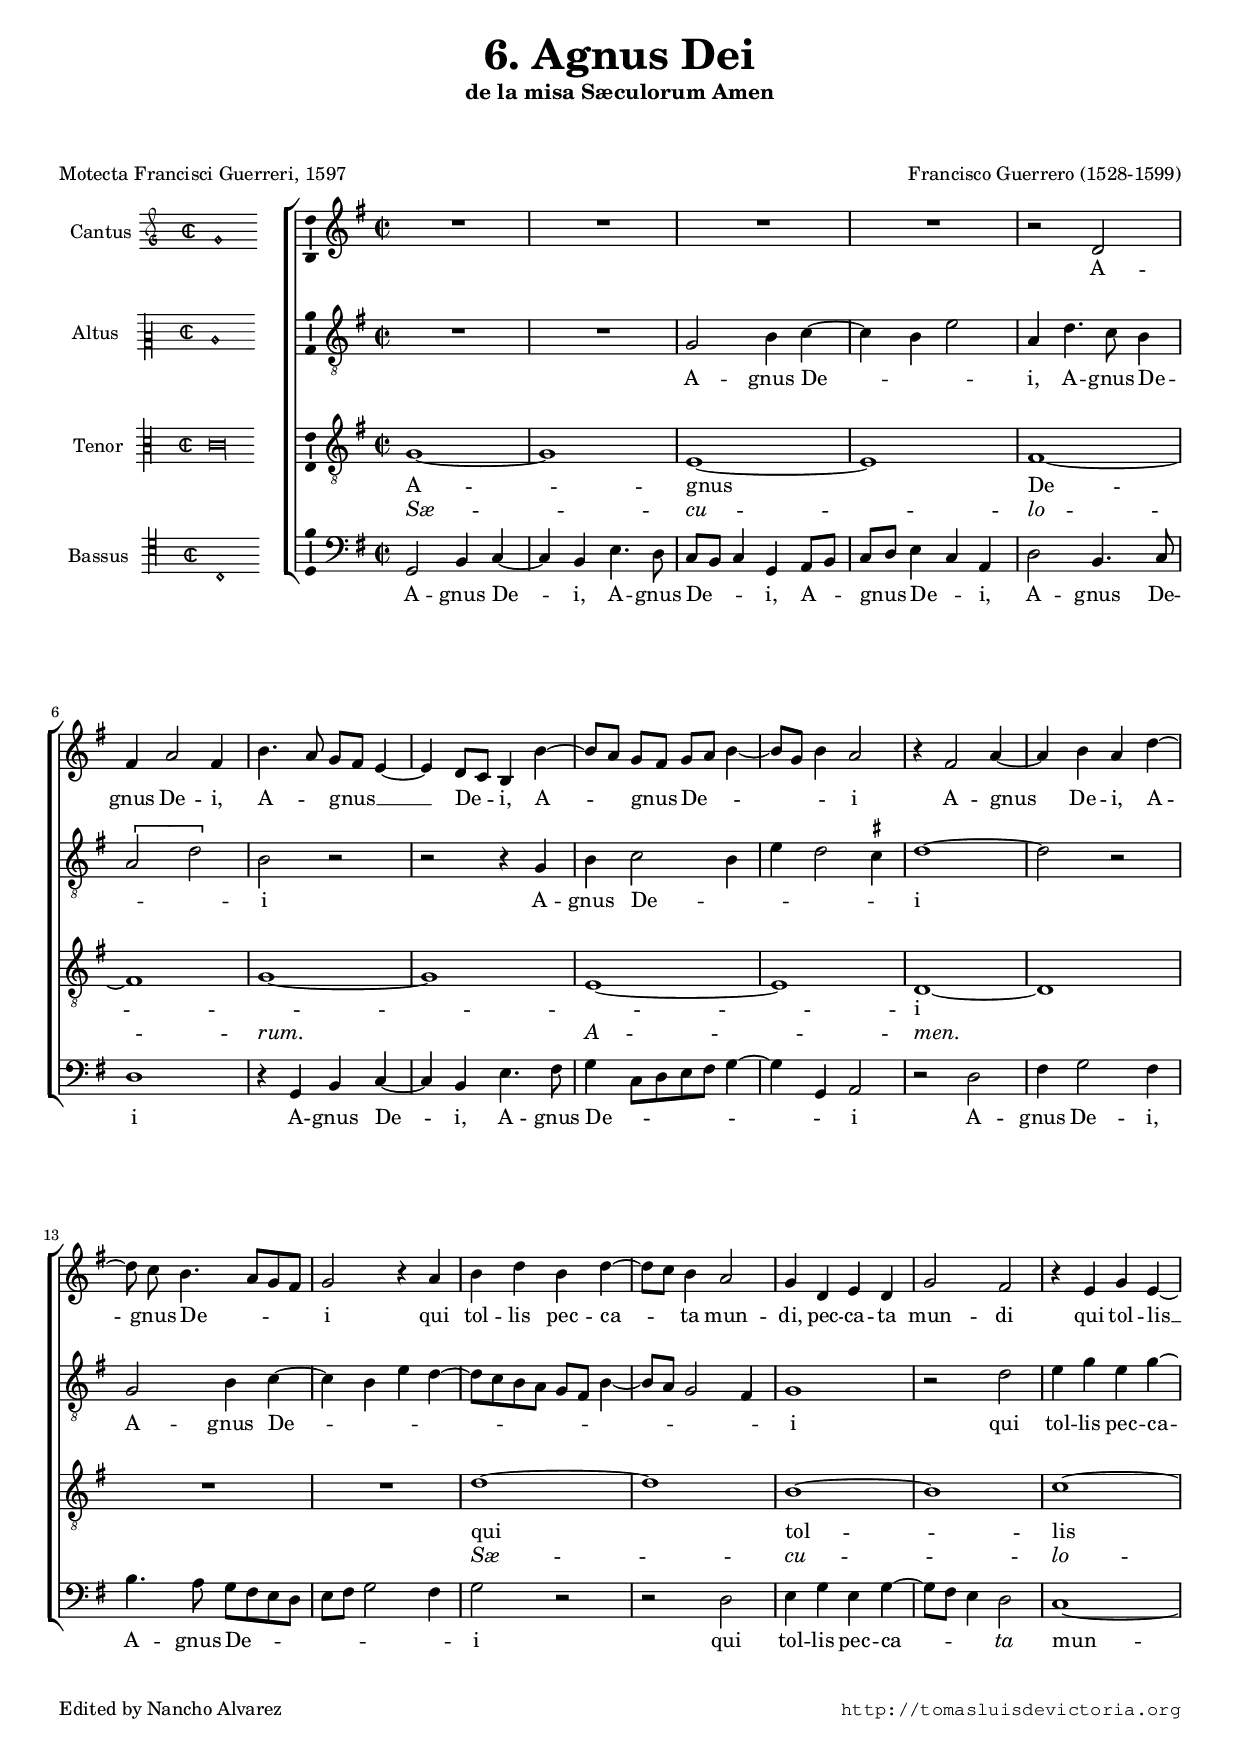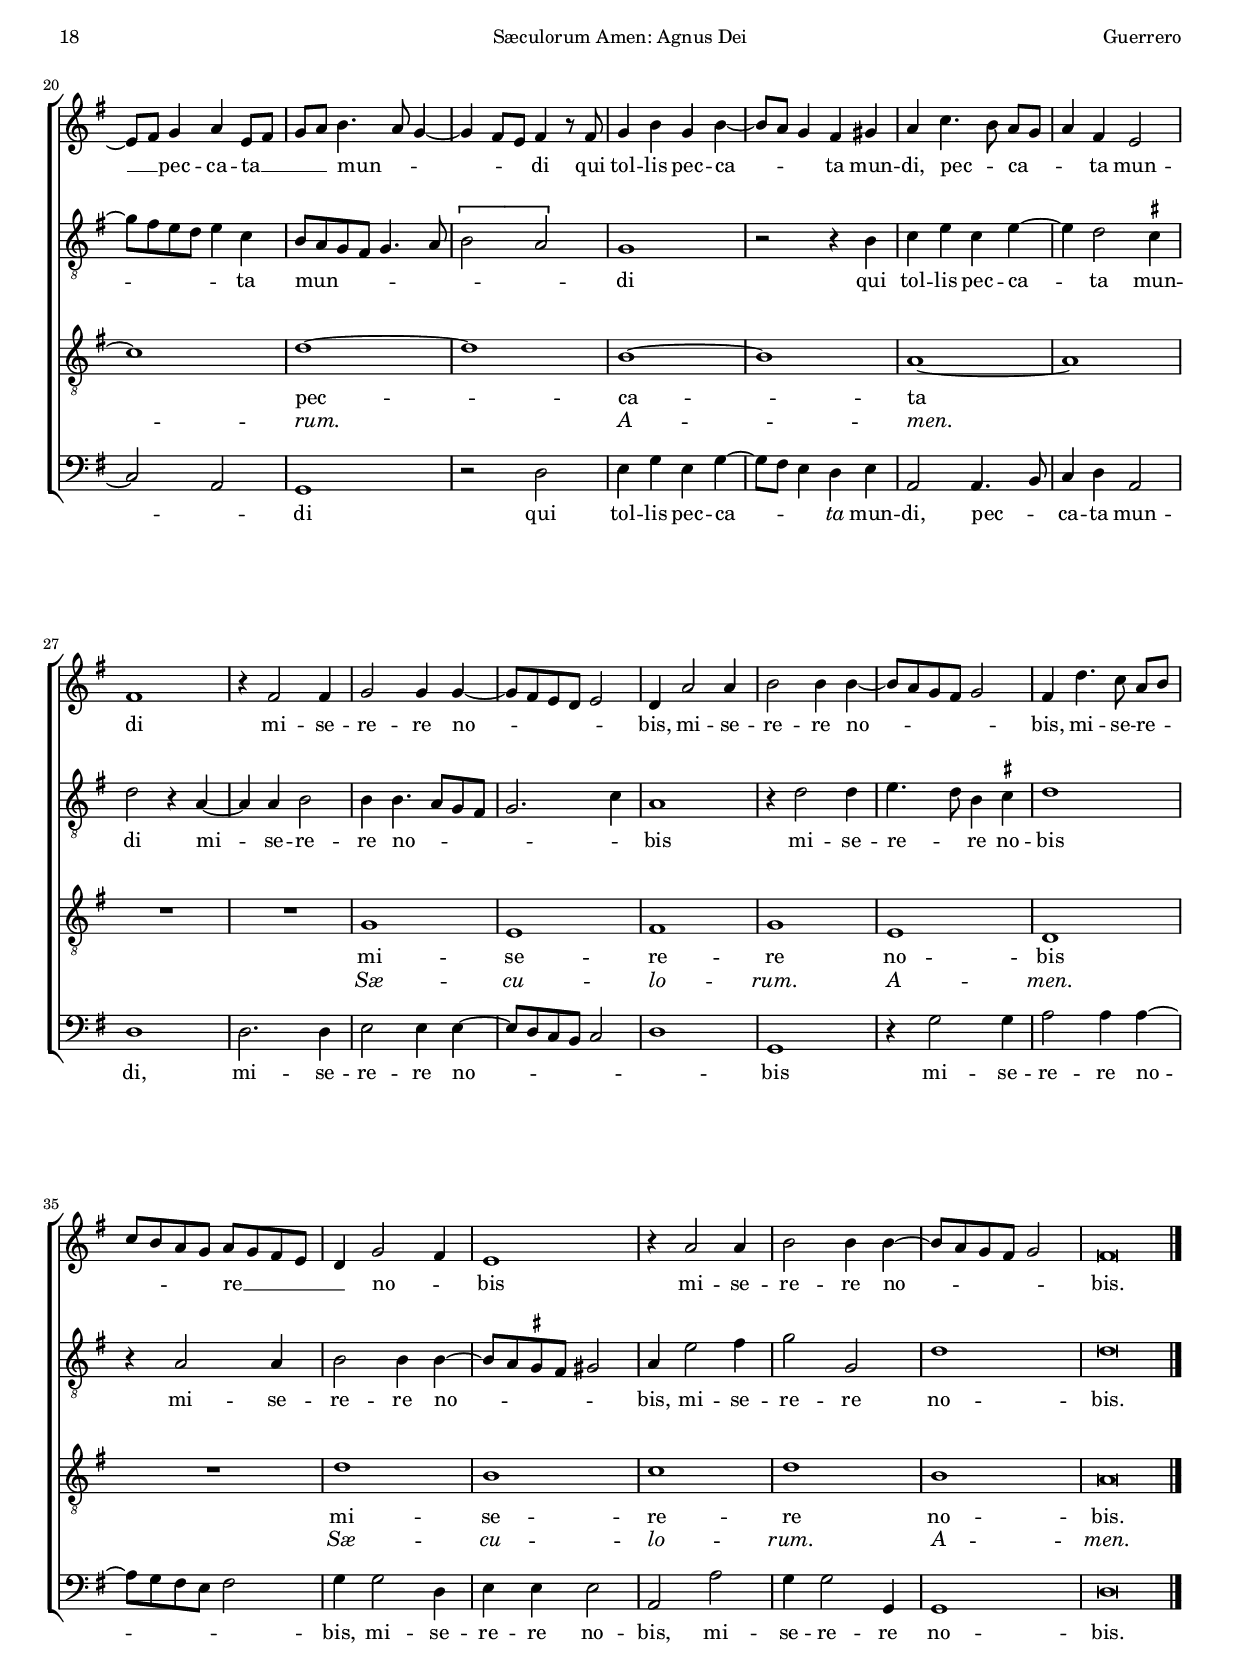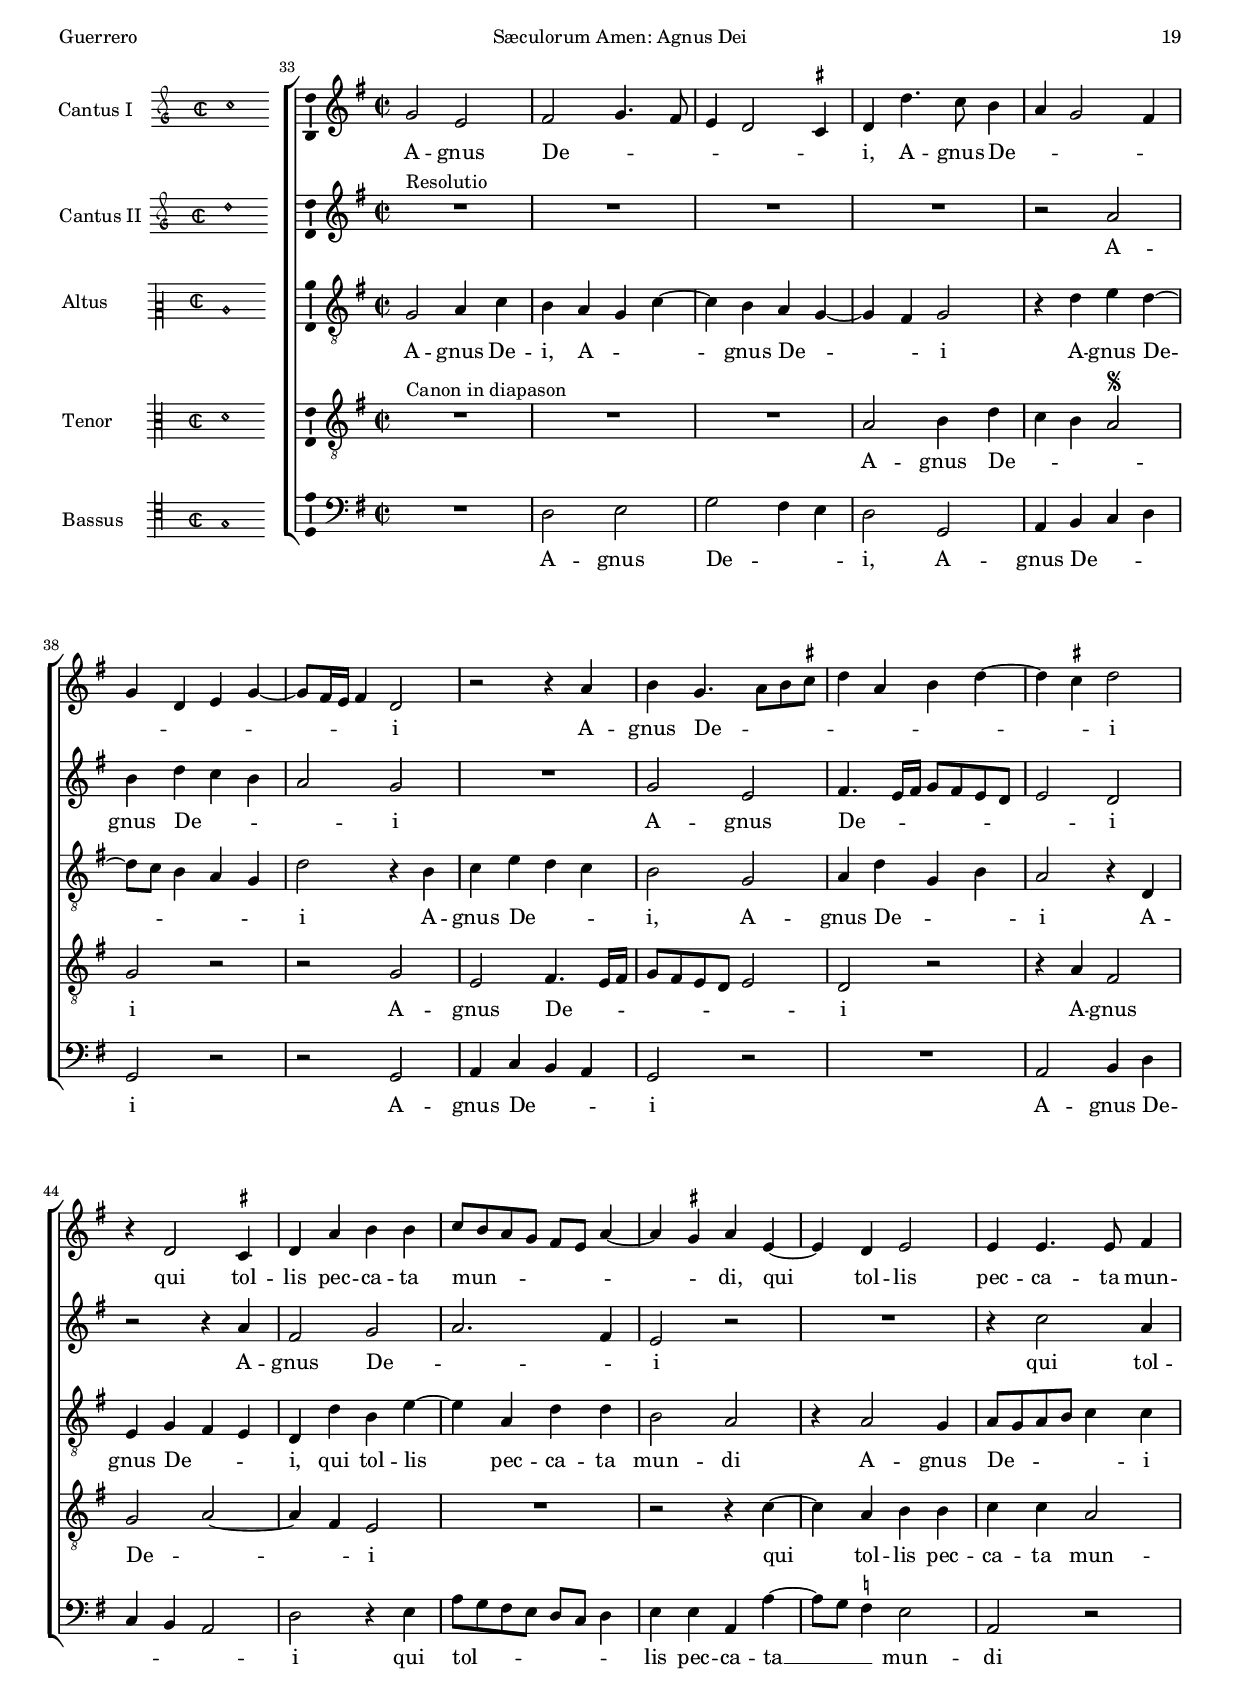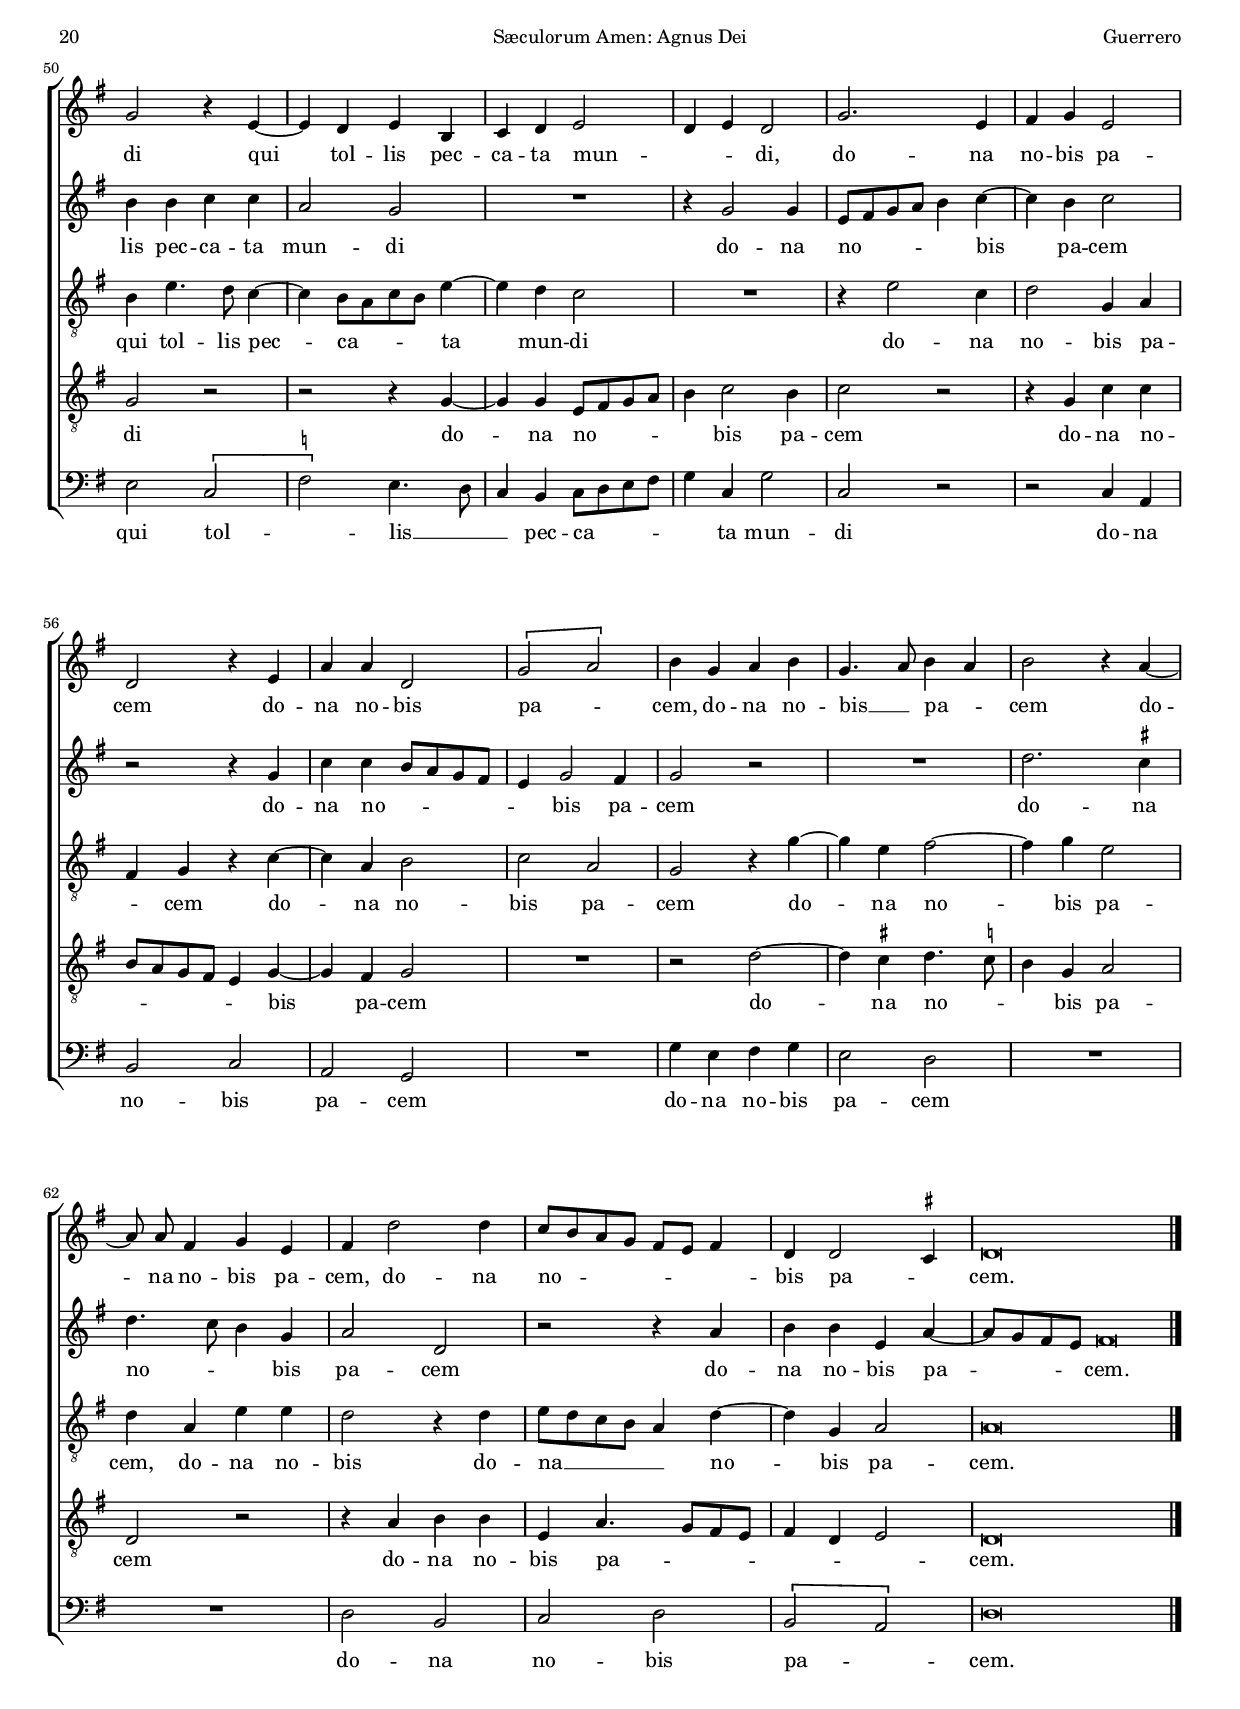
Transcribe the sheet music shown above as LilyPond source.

\version "2.18.0"

#(set-default-paper-size "a4")
#(set-global-staff-size 16.4)
#(ly:set-option 'point-and-click #f)
%mobile -s14.5 -i3.2

italicas=\override LyricText.font-shape = #'italic
rectas=\override LyricText.font-shape = #'upright
ss=\once \set suggestAccidentals = ##t
incipitwidth = 20

htitle="Sæculorum Amen: Agnus Dei"
hcomposer="Guerrero"

\header {
	title=\markup{\fontsize #3 "6. Agnus Dei"}
	subtitle="de la misa Sæculorum Amen"
	subsubtitle=\markup{\null \vspace #2 }
	composer="Francisco Guerrero (1528-1599)"
        pdfauthor=\composer
	%opus="(-)"
	poet="Motecta Francisci Guerreri, 1597"
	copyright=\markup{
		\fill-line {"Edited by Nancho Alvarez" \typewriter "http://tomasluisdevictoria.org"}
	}
%	tagline=""
}

global={\key c \major \time 2/2 \skip 1*41 \bar "|." }


cantus=\relative c''{
	R1*4
	r2 g2
	b4 d2 b4
	e4. d8 c b a4 ~
	a g8 f e4 e' ~
	e8[ d] c[ b] c[ d] e4 ~
	e8 c e4 d2
	r4 b2 d4 ~
	d4 e d g ~
	g8 \noBeam f e4. d8 c b
	c2 r4 d
	e g e g ~
	g8 f e4 d2
	c4 g a g
	c2 b
	r4 a c a ~
	a8 b c4 d a8 b
	c d e4. d8 c4 ~
	c b8 a b4 r8 b
	c4 e c e ~
	e8 d c4 b cis
	d f4. e8 d[ c]
	d4 b a2
	b1
	r4 b2 b4
	c2 c4 c ~
	c8 b a g a2
	g4 d'2 d4
	e2 e4 e ~
	e8 d c b c2
	b4 g'4. f8 d[ e]
	f8 e d c d c b a
	g4 c2 b4
	a1
	r4 d2 d4
	e2 e4 e ~
	e8 d c b c2
	b\breve*1/2
}

altus=\relative c'{
	R1*2
	c2 e4 f ~
	f4 e a2
	d,4 g4. f8 e4
	\[d2 g\]
	e2 r
	r2 r4 c
	e f2 e4
	a4 g2 \ss fis4
	g1 ~
	g2 r
	c,2 e4 f ~
	f e a g ~
	g8 f e d c b e4 ~
	e8 d c2 b4
	c1
	r2 g'2
	a4 c a c ~
	c8 b a g a4 f
	e8 d c b c4. d8
	\[e2 d\]
	c1
	r2 r4 e
	f a f a ~
	a g2 \ss fis4
	g2 r4 d ~
	d d e2
	e4 e4. d8 c b
	c2. f4
	d1
	r4 g2 g4
	a4. g8 e4 \ss fis4
	g1
	r4 d2 d4
	e2 e4 e ~
	e8 d \ss cis b cis!2
	d4 a'2 b4
	c2 c,
	g'1
	g\breve*1/2
}

tenor=\relative c'{
	c1 ~
	c
	a1 ~
	a
	b ~
	b 
	c ~
	c
	a ~
	a
	g ~
	g
	R1*2
	g'1 ~
	g
	e ~
	e 
	f ~
	f
	g ~
	g
	e ~
	e 
	d ~
	d
	R1*2
	c1
	a
	b
	c
	a
	g
	R1
	g'
	e
	f
	g
	e
	d\breve*1/2
}

bassus=\relative c{
	c2 e4 f ~f e a4. g8
	f8 e f4 c d8 e
	f g a4 f d
	g2 e4. f8
	g1
	r4 c, e f ~
	f e a4. b8
	c4 f,8[ g a b] c4 ~
	c c, d2
	r2 g
	b4 c2 b4
	e4. d8 c b a g
	a b c2 b4
	c2 r
	r2 g
	a4 c a c ~
	c8 b a4 g2
	f1 ~
	f2 d
	c1
	r2 g'
	a4 c a c ~
	c8 b a4 g a
	d,2 d4. e8
	f4 g d2
	g1
	g2. g4
	a2 a4 a ~
	a8 g f e f2
	g1
	c,1
	r4 c'2 c4
	d2 d4 d ~
	d8 c b a b2
	c4 c2 g4
	a a a2
	d, d'
	c4 c2 c,4
	c1
	g'\breve*1/2
}

textocantus=\lyricmode{
A -- gnus De -- i,
A -- _ gnus __ _ _ De -- _ i,
A -- _ gnus _ De -- _ _ _ _ i
A -- gnus De -- i,
A -- gnus De -- _ _ _ i
qui tol -- lis pec -- ca -- _ ta mun -- di,
pec -- ca -- ta mun -- di
qui tol -- lis __ _ pec -- ca -- ta __ _ _ _ mun -- _ _ _ _ di
qui tol -- lis pec -- ca -- _ _ ta mun -- di,
pec -- _ ca -- _ _ ta mun -- di
mi -- se -- re -- re no -- _ _ _ _ bis,
mi -- se -- re -- re no -- _ _ _ _ bis,
mi -- se -- re -- _ _ _ _ _ re __ _ _ _ _ no -- _ bis
mi -- se -- re -- re no -- _ _ _ _ bis.
}

textoaltus=\lyricmode{
A -- gnus De -- _ _ i,
A -- gnus De -- _ _ i
A -- gnus De -- _ _ _ _ i
A -- gnus De -- _ _ _ _ _ _ _ _ _ _ _ _ i
qui tol -- lis pec -- ca -- _ _ _ _ ta mun -- _ _ _ _ _ _ _ di
qui tol -- lis pec -- ca -- ta mun -- di
mi -- se -- re -- re no -- _ _ _ _ _ bis
mi -- se -- re -- _ re no -- bis
mi -- se -- re -- re no -- _ _ _ _ bis,
mi -- se -- re -- re no -- bis.
}

textotenor=\lyricmode{
A -- gnus De -- _ _ i
qui tol -- lis pec -- ca -- ta 
mi -- se -- re -- re no -- bis
mi -- se -- re -- re no -- bis.
}

textotenordos=\lyricmode{
\italicas
Sæ -- cu -- lo -- rum. A -- men.
Sæ -- cu -- lo -- rum. A -- men.
Sæ -- cu -- lo -- rum. A -- men.
Sæ -- cu -- lo -- rum. A -- men.
}

textobassus=\lyricmode{
A -- gnus De -- i,
A -- gnus De -- _ _ i,
A -- _ gnus _ De -- _ i,
A -- gnus De -- i
A -- gnus De -- i,
A -- gnus De -- _ _ _ _ _ _ i
A -- gnus De -- i,
A -- gnus De -- _ _ _ _ _ _ _ i
qui tol -- lis pec -- ca -- _ _ \italicas ta
\rectas mun -- _ di
qui tol -- lis pec -- ca -- _ _ \italicas ta \rectas mun -- di,
pec -- _ ca -- ta mun -- di,
mi -- se -- re -- re no -- _ _ _ _ _ bis
mi -- se -- re -- re no -- _ _ _ _ bis,
mi -- se -- re -- re no -- bis,
mi -- se -- re -- re no -- bis.
}

incipitcantus=\markup{
	\score{
		{ 
		\set Staff.instrumentName="Cantus "
		\override NoteHead.style = #'neomensural
		\override Rest.style = #'neomensural
		\override Staff.TimeSignature.style = #'neomensural
		\cadenzaOn 
		\clef "petrucci-g"
		\key c \major
		\time 2/2
		g'1
		} 
	\layout {
		\context {\Voice
			\remove Ligature_bracket_engraver
			\consists Mensural_ligature_engraver
		}
		line-width=\incipitwidth
		indent = 0
	}
	}
}


incipitaltus=\markup{
	\score{
		{ 
		\set Staff.instrumentName="Altus   "
		\override NoteHead.style = #'neomensural
		\override Rest.style = #'neomensural
		\override Staff.TimeSignature.style = #'neomensural
		\cadenzaOn 
		\clef "petrucci-c2"
		\key c \major
		\time 2/2
		c'1
		} 
	\layout {
		\context {\Voice
			\remove Ligature_bracket_engraver
			\consists Mensural_ligature_engraver
		}
		line-width=\incipitwidth
		indent = 0
	}
	}
}

incipittenor=\markup{
	\score{
		{ 
		\set Staff.instrumentName="Tenor  "
		\override NoteHead.style = #'neomensural 
		\override Rest.style = #'neomensural
		\override Staff.TimeSignature.style = #'neomensural
		\cadenzaOn 
		\clef "petrucci-c3"
		\key c \major
		\time 2/2
		c'\longa
		} 
	\layout {
		\context {\Voice
			\remove Ligature_bracket_engraver
			\consists Mensural_ligature_engraver
		}
		line-width=\incipitwidth
		indent=0
	}
	}
}

incipitbassus=\markup{
	\score{
		{ 
		\set Staff.instrumentName="Bassus  "
		\override NoteHead.style = #'neomensural 
		\override Rest.style = #'neomensural
		\override Staff.TimeSignature.style = #'neomensural
		\cadenzaOn 
		\clef "petrucci-c4"
		\key c \major
		\time 2/2
		c1
		} 
	\layout {
		\context {\Voice
			\remove Ligature_bracket_engraver
			\consists Mensural_ligature_engraver
		}
		line-width=\incipitwidth
		indent=0
	}
	}
}



\score {\transpose c' g{
\new ChoirStaff<<

	\new Staff <<\global
	\new Voice="v1" {
		\set Staff.instrumentName=\incipitcantus
		\clef "treble"
		\cantus }
	\new Lyrics \lyricsto "v1" {\textocantus }
	>>

	\new Staff <<\global
	\new Voice="v2" {
		\set Staff.instrumentName=\incipitaltus
		\clef "G_8"
		\altus }
	\new Lyrics \lyricsto "v2" {\textoaltus }
	>>
	
	\new Staff <<\global
	\new Voice="v3" {
		\set Staff.instrumentName=\incipittenor
		\clef "G_8"
		\tenor }
	\new Lyrics \lyricsto "v3" {\textotenor }
	\new Lyrics \lyricsto "v3" {\textotenordos }
	>>

	\new Staff <<\global
	\new Voice="v4" {
		\set Staff.instrumentName=\incipitbassus
		\clef "bass"
		\bassus }
	\new Lyrics \lyricsto "v4" {\textobassus }
	>>
	
>>

	}%transpose

\layout{ 
	\context {\Lyrics 
		\override VerticalAxisGroup.minimum-Y-extent = #'(-0.0 . 0.0) 
		%\override LyricText.font-size = #1.2
		\override LyricHyphen.minimum-distance = #0.33
	}
	\context {\Score 
		\override BarNumber.padding = #2 
	}
	\context {\Voice 
		%melismaBusyProperties = #'() 
	}
	%\context { \Staff \RemoveEmptyStaves }
	\context {\Staff 
		\override VerticalAxisGroup.staff-staff-spacing =
			#'((basic-distance . 11) (minimum-distance . 0) (padding . 1))
		\consists Ambitus_engraver 
		\override LigatureBracket.padding = #1
	}
}

%\midi {}

}



global={\key c \major \time 2/2 \skip 1*34 \bar "|." }


cantus=\relative c''{
	\set Score.currentBarNumber = #33 \bar ""
	c2 a
	b c4. b8
	a4 g2 \ss fis4
	g4 g'4. f8 e4
	d c2 b4
	c g a c ~
	c8 b16 a b4 g2
	r2 r4 d'
	e c4. d8 e \ss fis
	g4 d e g ~
	g \ss fis4 g2
	r4 g,2 \ss fis4
	g d' e e
	f8 e d c b a d4 ~
	d \ss cis d a ~
	a g a2
	a4 a4. a8 b4
	c2 r4 a ~
	a g a e
	f g a2
	g4 a g2
	c2. a4
	b c a2
	g2 r4 a
	d d g,2
	\[c2 d\]
	e4 c d e
	c4. d8 e4 d
	e2 r4 d ~
	d8 \noBeam d b4 c a
	b g'2 g4
	f8 e d c b a b4
	g4 g2 \ss fis4
	g\breve*1/2
}

cantusdos=\relative c''{
	\once \override TextScript.padding = #.8
	s4*0^\markup{"Resolutio"}
        R1*4
	r2 d2
	e4 g f e
	d2 c
	R1
	c2 a
	b4. a16 b c8 b a g
	a2 g
	r2 r4 d'
	b2 c 
	d2. b4
	a2 r
	R1
	r4 f'2 d4
	e e f f
	d2 c
	R1
	r4 c2 c4
	a8 b c d e4 f ~
	f e f2
	r2 r4 c
	f f e8 d c b
	a4 c2 b4
	c2 r
	R1
	g'2. \ss fis4
	g4. f8 e4 c
	d2 g,
	r2 r4 d'
	e e a, d ~
	d8 c b a b\breve*1/4
}

altus=\relative c'{
	c2 d4 f
	e d c f ~
	f e d c ~
	c b c2
	r4 g' a g ~
	g8 f e4 d c
	g'2 r4 e
	f4 a g f
	e2 c
	d4 g c, e
	d2 r4 g,
	a c b a
	g g' e a ~
	a d, g g
	e2 d
	r4 d2 c4
	d8 c d e f4 f
	e a4. g8 f4 ~
	f e8[ d f e] a4 ~
	a4 g f2
	R1
	r4 a2 f4
	g2 c,4 d
	b c r4 f ~
	f d e2
	f2 d
	c r4 c' ~
	c a b2 ~
	b4 c a2
	g4 d a' a
	g2 r4 g 
	a8 g f e d4 g ~
	g c, d2
	d\breve*1/2
}

tenor=\relative c'{
	s4*0^\markup{"Canon in diapason"}
	R1*3
	d2 e4 g 
	f e d2^\markup{\hspace #.8 \smaller \smaller \musicglyph #"scripts.segno"}
	c2 r2
	r c
	a2 b4. a16 b
	c8 b a g a2
	g r
	r4 d' b2
	c2 d ~
	d4 b a2
	R1
	r2 r4 f' ~
	f d e e
	f f d2
	c r
	r r4 c ~
	c c a8 b c d
	e4 f2 e4
	f2 r
	r4 c f f
	e8 d c b a4 c ~
	c b c2
	R1
	r2 g' ~
	g4 \ss fis4 g4. \ss f8
	e4 c d2
	g, r
	r4 d' e e
	a,4 d4. c8 b a
	b4 g a2
	g\breve*1/2
}

bassus=\relative c'{
	R1
	g2 a
	c b4 a
	g2 c,
	d4 e f g
	c,2 r
	r c
	d4 f e d 
	c2 r
	R1
	d2 e4 g
	f4 e d2
	g r4 a
	d8 c b a g f g4
	a a d, d' ~
	d8 c \ss bes4 a2
	d,2 r
	a' \[f
	\ss bes\] a4. g8
	f4 e f8 g a b
	c4 f, c'2
	f, r
	r f4 d
	e2 f
	d c
	R1
	c'4 a b c
	a2 g
	R1*2
	g2 e
	f g
	\[e d\]
	g\breve*1/2
}

textocantus=\lyricmode{
A -- gnus De -- _ _ _ _ _ i,
A -- gnus De -- _ _ _ _ _ _ _ _ _ _ i
A -- gnus De -- _ _ _ _ _ _ _ _ i
qui tol -- lis pec -- ca -- ta mun -- _ _ _ _ _ _ _ di,
qui tol -- lis pec -- ca -- ta mun -- di
qui tol -- lis pec -- ca -- ta mun -- _ _ di,
do -- na no -- bis pa -- cem
do -- na no -- bis pa -- _ cem,
do -- na no -- bis __ _ pa -- _ cem
do -- na no -- bis pa -- cem,
do -- na no -- _ _ _ _ _ _ bis pa -- _ cem.
}

textocantusdos=\lyricmode{
A -- gnus De -- _ _ _ i
A -- gnus De -- _ _ _ _ _ _ _ i
A -- gnus De -- _ _ i
qui tol -- lis pec -- ca -- ta mun -- di
do -- na no -- _ _ _ _ bis pa -- cem
do -- na no -- _ _ _ _ _ bis pa -- cem
do -- na no -- _ _ bis pa -- cem
do -- na no -- bis pa -- _ _ _ cem.
}

textoaltus=\lyricmode{
A -- gnus De -- i,
A -- _ _ gnus De -- _ _ i
A -- gnus De -- _ _ _ _ i
A -- gnus De -- _ _ i,
A -- gnus De -- _ _ i
A -- gnus De -- _ _ i,
qui tol -- lis pec -- ca -- ta mun -- di
A -- gnus De -- _ _ _ _ i
qui tol -- lis pec -- ca -- _ _ _ ta mun -- di
do -- na no -- bis pa -- _ cem
do -- na no -- bis pa -- cem
do -- na no -- bis pa -- cem,
do -- na no -- bis
do -- na __ _ _ _ _ no -- bis pa -- cem.
}

textotenor=\lyricmode{
A -- gnus De -- _ _ _ i
A -- gnus De -- _ _ _ _ _ _ _ i
A -- gnus De -- _ _ i
qui tol -- lis pec -- ca -- ta mun -- di
do -- na no -- _ _ _ _ bis pa -- cem
do -- na no -- _ _ _ _ _ bis pa -- cem
do -- na no -- _ _ bis pa -- cem
do -- na no -- bis pa -- _ _ _ _ _ _ cem.
}

textobassus=\lyricmode{
A -- gnus De -- _ _ i,
A -- gnus De -- _ _ i
A -- gnus De -- _ _ i
A -- gnus De -- _ _ _ i
qui tol -- _ _ _ _ _ _ lis pec -- ca -- ta __ _ _ mun -- di
qui tol -- _ lis __ _ _ pec -- ca -- _ _ _ _ ta mun -- di
do -- na no -- bis pa -- cem
do -- na no -- bis pa -- cem
do -- na no -- bis pa -- _ cem.
}

incipitcantus=\markup{
	\score{
		{ 
		\set Staff.instrumentName="Cantus I   "
		\override NoteHead.style = #'neomensural
		\override Rest.style = #'neomensural
		\override Staff.TimeSignature.style = #'neomensural
		\cadenzaOn 
		\clef "petrucci-g"
		\key c \major
		\time 2/2
		c''1
		} 
	\layout {
		\context {\Voice
			\remove Ligature_bracket_engraver
			\consists Mensural_ligature_engraver
		}
		line-width=\incipitwidth
		indent = 0
	}
	}
}

incipitcantusdos=\markup{
	\score{
		{ 
		\set Staff.instrumentName="Cantus II "
		\override NoteHead.style = #'neomensural
		\override Rest.style = #'neomensural
		\override Staff.TimeSignature.style = #'neomensural
		\cadenzaOn 
		\clef "petrucci-g"
		\key c \major
		\time 2/2
		d''1
		} 
	\layout {
		\context {\Voice
			\remove Ligature_bracket_engraver
			\consists Mensural_ligature_engraver
		}
		line-width=\incipitwidth
		indent = 0
	}
	}
}


incipitaltus=\markup{
	\score{
		{ 
		\set Staff.instrumentName="Altus       "
		\override NoteHead.style = #'neomensural
		\override Rest.style = #'neomensural
		\override Staff.TimeSignature.style = #'neomensural
		\cadenzaOn 
		\clef "petrucci-c2"
		\key c \major
		\time 2/2
		c'1
		} 
	\layout {
		\context {\Voice
			\remove Ligature_bracket_engraver
			\consists Mensural_ligature_engraver
		}
		line-width=\incipitwidth
		indent = 0
	}
	}
}

incipittenor=\markup{
	\score{
		{ 
		\set Staff.instrumentName="Tenor      "
		\override NoteHead.style = #'neomensural 
		\override Rest.style = #'neomensural
		\override Staff.TimeSignature.style = #'neomensural
		\cadenzaOn 
		\clef "petrucci-c3"
		\key c \major
		\time 2/2
		d'1
		} 
	\layout {
		\context {\Voice
			\remove Ligature_bracket_engraver
			\consists Mensural_ligature_engraver
		}
		line-width=\incipitwidth
		indent=0
	}
	}
}

incipitbassus=\markup{
	\score{
		{ 
		\set Staff.instrumentName="Bassus    "
		\override NoteHead.style = #'neomensural 
		\override Rest.style = #'neomensural
		\override Staff.TimeSignature.style = #'neomensural
		\cadenzaOn 
		\clef "petrucci-c4"
		\key c \major
		\time 2/2
		g1
		} 
	\layout {
		\context {\Voice
			\remove Ligature_bracket_engraver
			\consists Mensural_ligature_engraver
		}
		line-width=\incipitwidth
		indent=0
	}
	}
}



\score {\transpose c' g{
\new ChoirStaff<<

	\new Staff <<\global
	\new Voice="v1" {
		\set Staff.instrumentName=\incipitcantus
		\clef "treble"
		\cantus }
	\new Lyrics \lyricsto "v1" {\textocantus }
	>>

	\new Staff <<\global
	\new Voice="v5" {
		\set Staff.instrumentName=\incipitcantusdos
		\clef "treble"
		\cantusdos }
	\new Lyrics \lyricsto "v5" {\textocantusdos }
	>>

	
	\new Staff <<\global
	\new Voice="v2" {
		\set Staff.instrumentName=\incipitaltus
		\clef "G_8"
		\altus }
	\new Lyrics \lyricsto "v2" {\textoaltus }
	>>
	
	\new Staff <<\global
	\new Voice="v3" {
		\set Staff.instrumentName=\incipittenor
		\clef "G_8"
		\tenor }
	\new Lyrics \lyricsto "v3" {\textotenor }
	>>

	\new Staff <<\global
	\new Voice="v4" {
		\set Staff.instrumentName=\incipitbassus
		\clef "bass"
		\bassus }
	\new Lyrics \lyricsto "v4" {\textobassus }
	>>
	
>>

	}%transpose

\layout{ 
	\context {\Lyrics 
		\override VerticalAxisGroup.staff-affinity = #UP
		\override VerticalAxisGroup.nonstaff-relatedstaff-spacing =
			#'((basic-distance . 0) (minimum-distance . 0) (padding . 1))
		\override LyricText.font-size = #1.2
		\override LyricHyphen.minimum-distance = #0.5
	}
	\context {\Score 
		tempoHideNote = ##t
		\override BarNumber.padding = #2 
	}
	\context {\Voice 
		%melismaBusyProperties = #'()
		%autoBeaming = ##f
	}
	\context {\Staff 
                %\RemoveEmptyStaves
                %\override VerticalAxisGroup.remove-first = ##t
		\override VerticalAxisGroup.staff-staff-spacing =
			#'((basic-distance . 11) (minimum-distance . 0) (padding . 1))
		\consists Ambitus_engraver 
		\override LigatureBracket.padding = #1
	}
}

%\midi { \mtempo }

}


\paper{
	evenHeaderMarkup=\markup  \fill-line { \fromproperty #'page:page-number-string \htitle \hcomposer }
	oddHeaderMarkup= \markup  \fill-line { \on-the-fly #not-first-page \hcomposer \on-the-fly #not-first-page \htitle \on-the-fly #not-first-page \fromproperty #'page:page-number-string }
	%system-count=20
	%page-count = 8
	ragged-last-bottom = ##f
	indent=4.0\cm
	system-system-spacing =
	#'((basic-distance . 20) (minimum-distance . 0) (padding . 5))
	top-system-spacing = % header
	#'((basic-distance . 9) (minimum-distance . 0) (padding . 0))
	last-bottom-spacing = % footer
	#'((basic-distance . 12) (minimum-distance . 0) (padding . 0))
	markup-system-spacing.padding = #1.5

first-page-number=17
}